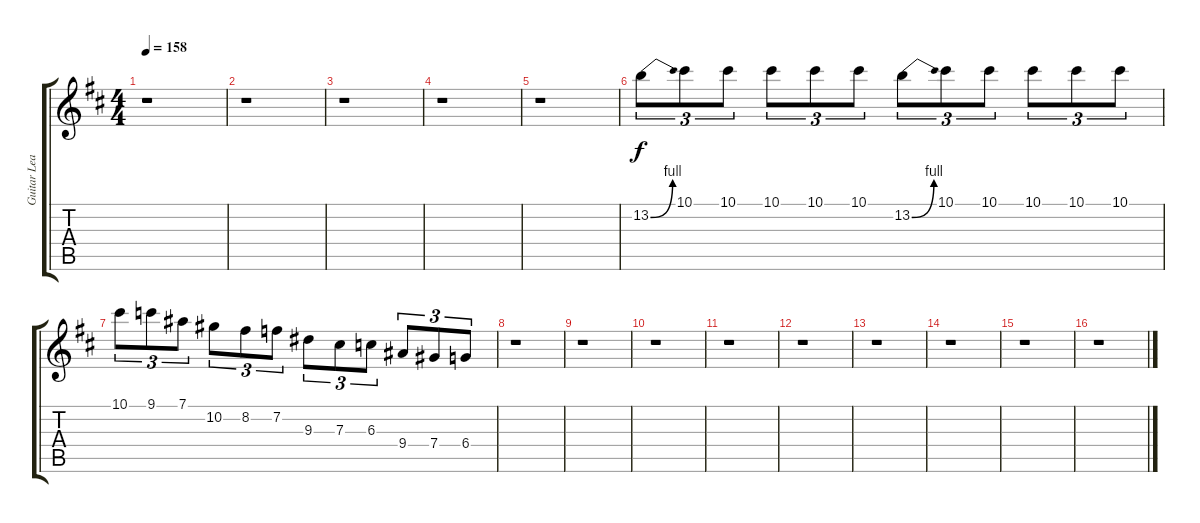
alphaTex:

\track ("Guitar Lead" "Guitar Lea") {instrument distortionguitar}
\staff {score tabs}
\tuning (Eb4 Bb3 Gb3 Db3 Ab2 Eb2) {hide}
\ts (4 4)
\tempo 158
\clef g2
\ks d
r.1{dy f} |
r.1 |
r.1 |
r.1 |
r.1 |
13.2{be (bend 0 0 60 4)}.8{tu (3 2)} 10.1.8{tu (3 2)} 10.1.8{tu (3 2)} 10.1.8{tu (3 2)} 10.1.8{tu (3 2)} 10.1.8{tu (3 2)} 13.2{be (bend 0 0 60 4)}.8{tu (3 2)} 10.1.8{tu (3 2)} 10.1.8{tu (3 2)} 10.1.8{tu (3 2)} 10.1.8{tu (3 2)} 10.1.8{tu (3 2)} |
10.1.8{tu (3 2)} 9.1.8{tu (3 2)} 7.1.8{tu (3 2)} 10.2.8{tu (3 2)} 8.2.8{tu (3 2)} 7.2.8{tu (3 2)} 9.3.8{tu (3 2)} 7.3.8{tu (3 2)} 6.3.8{tu (3 2)} 9.4.8{tu (3 2)} 7.4.8{tu (3 2)} 6.4.8{tu (3 2)} |
r.1 |
r.1 |
r.1 |
r.1 |
r.1 |
r.1 |
r.1 |
r.1 |
r.1
